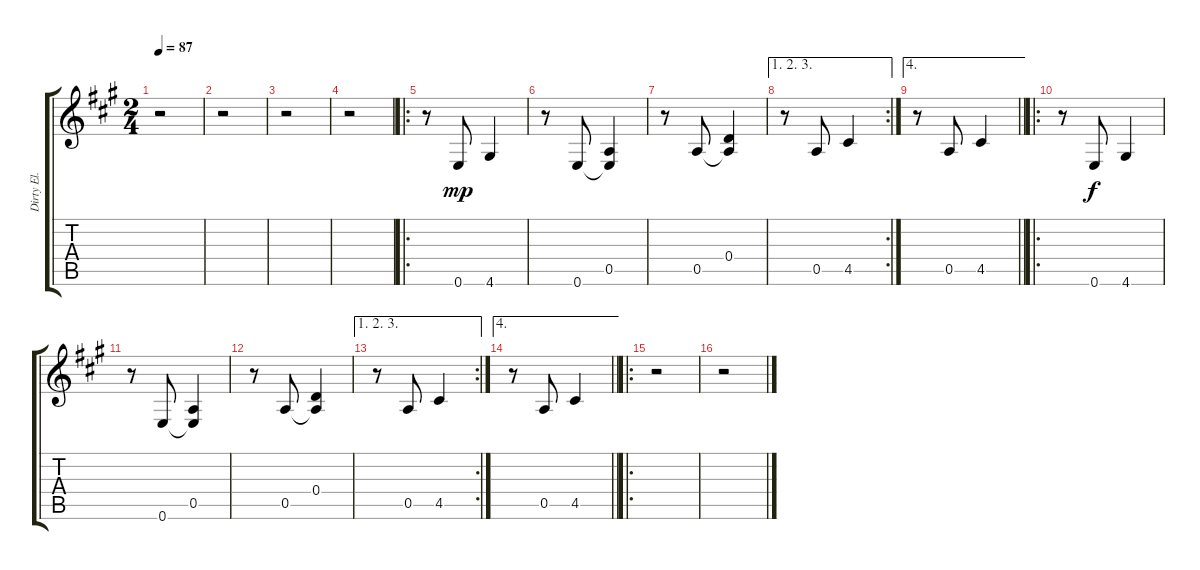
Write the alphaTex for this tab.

\track ("Dirty El. Guitar" "Dirty El. ") {instrument electricguitarclean}
\staff {score tabs}
\tuning (E4 B3 G3 D3 A2 E2) {hide}
\ts (2 4)
\tempo 87
\clef g2
\ks a
r.2{dy f} |
r.2 |
r.2 |
r.2 |
\ro
r.8 0.6.8{dy mp} 4.6.4 |
r.8 0.6.8 (0.5 0.6{t}).4 |
r.8 0.5.8 (0.4 0.5{t}).4 |
\ae (1 2 3)
\rc 2
r.8 0.5.8 4.5.4 |
\ae 4
\barLineRight lightlight
r.8 0.5.8 4.5.4 |
\ro
r.8 0.6.8{dy f} 4.6.4 |
r.8 0.6.8 (0.5 0.6{t}).4 |
r.8 0.5.8 (0.4 0.5{t}).4 |
\ae (1 2 3)
\rc 2
r.8 0.5.8 4.5.4 |
\ae 4
\barLineRight lightlight
r.8 0.5.8 4.5.4 |
\ro
r.2 |
r.2
